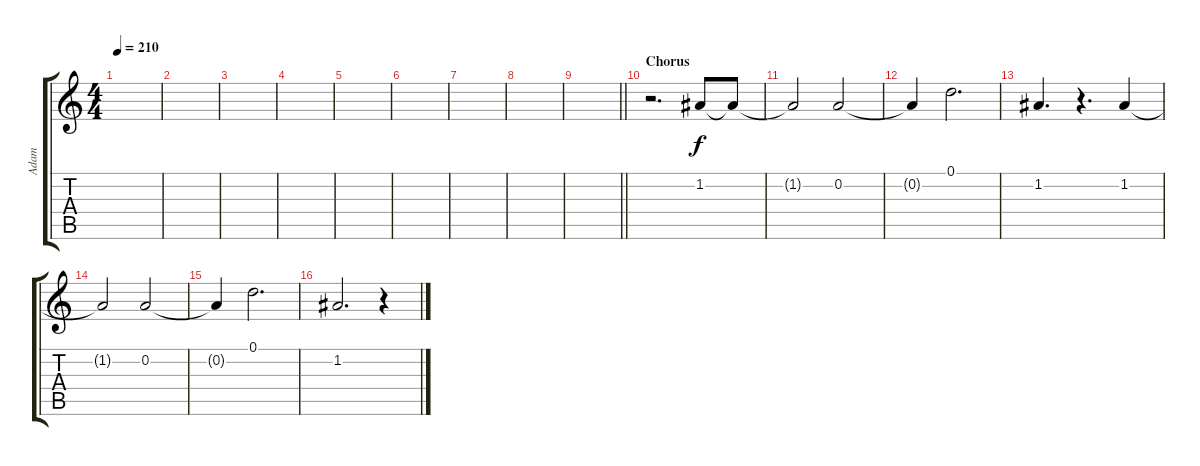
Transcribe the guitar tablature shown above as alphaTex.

\track ("Adam" "Adam") {instrument overdrivenguitar}
\staff {score tabs}
\tuning (D4 A3 F3 C3 G2 C2) {hide}
\ts (4 4)
\tempo 210
\clef g2
\ks c
|
|
|
|
|
|
|
|
\barLineRight lightlight
|
\section ("" "Chorus")
r.2{d} 1.2.8 1.2{t}.8 |
1.2{t}.2 0.2.2 |
0.2{t}.4 0.1.2{d} |
1.2.4{d} r.4{d} 1.2.4 |
1.2{t}.2 0.2.2 |
0.2{t}.4 0.1.2{d} |
1.2.2{d} r.4
